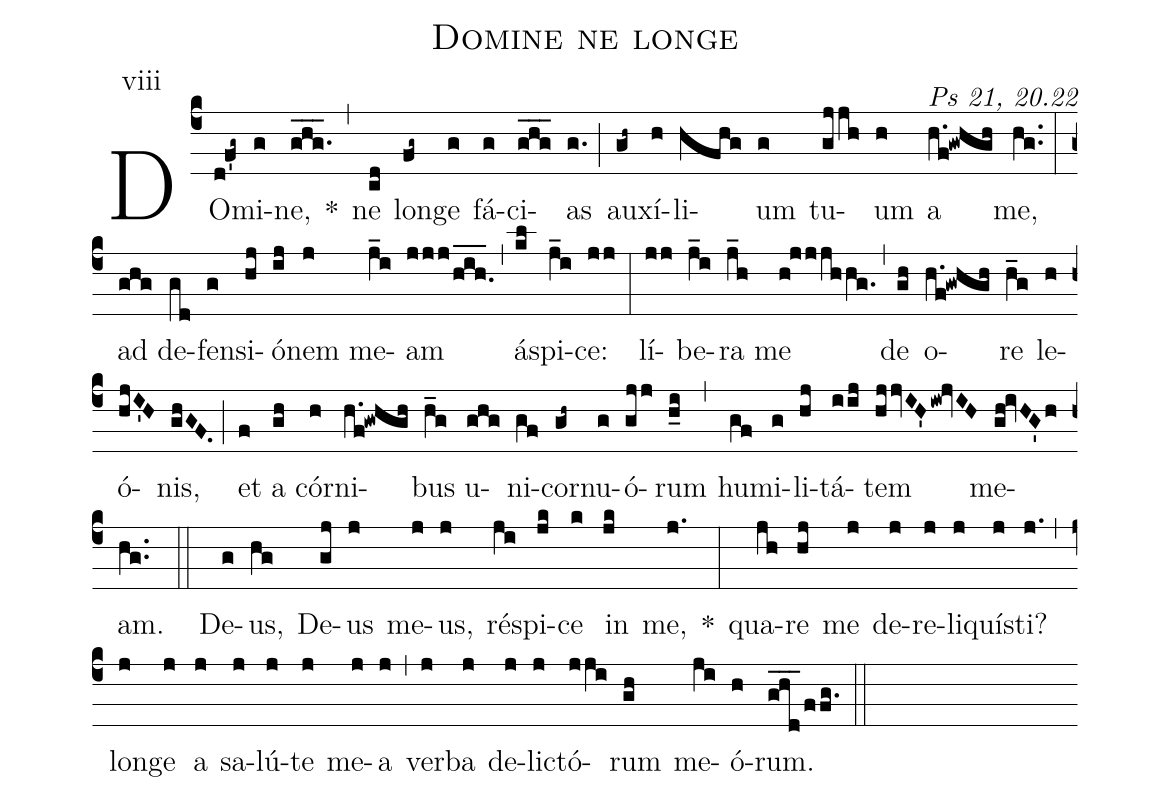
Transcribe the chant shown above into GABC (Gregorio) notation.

name:Domine ne longe;
commentary: Ps 21, 20.22;
mode:viii;
%%
(c4) DO(d!f'g~)mi(g)ne,(ghg.___) *(,) ne(cd) lon(fg~)ge(g) fá(g)ci(ghg___)as(g.) (;) au(gh~)xí(h)li(hfhg)um(g) tu(gjjh)um(h) a(h.f!gwhgh) me,(hg..) (:) ad(ghg) de(gd)fen(g)si(hj)ó(ij)nem(j) me(j_i)am(jjj/hih.___) (,) ás(kl)pi(j_i)ce:(jj) (:) lí(jj)be(j_i)ra(j_h) me(h!jjjhhg.) (,) de(gh) o(h.f!gwhgh)re(h_g) le(h)ó(hjI'H)nis,(ghGF.) (;) et(f) a(gh) cór(h)ni(h.f!gwhgh)bus(h_g) u(ghg)ni(gf)cor(gh~)nu(g)ó(gjj)rum(h_i) (,) hu(gf)mi(g)li(hj)tá(iij)tem(hjjvIH'iw!jvIH) me(gh!ivHG'h)am.(hg..) ∏(::) De(g)us,(hg) De(gj)us(j) me(j)us,(j) ré(ji)spi(jk)ce(k) in(jk) me,(j.) *(:) qua(jh)re(hj) me(j) de(j)re(j)li(j)quí(j)sti?(j.) (,) lon(j)ge(j) a(j) sa(j)lú(j)te(j) me(j)a(j) (,) ver(j)ba(j) de(j)lic(j)tó(jji)rum(gh) me(ji)ó(h)rum.(ghd___/ffg.) (::)
